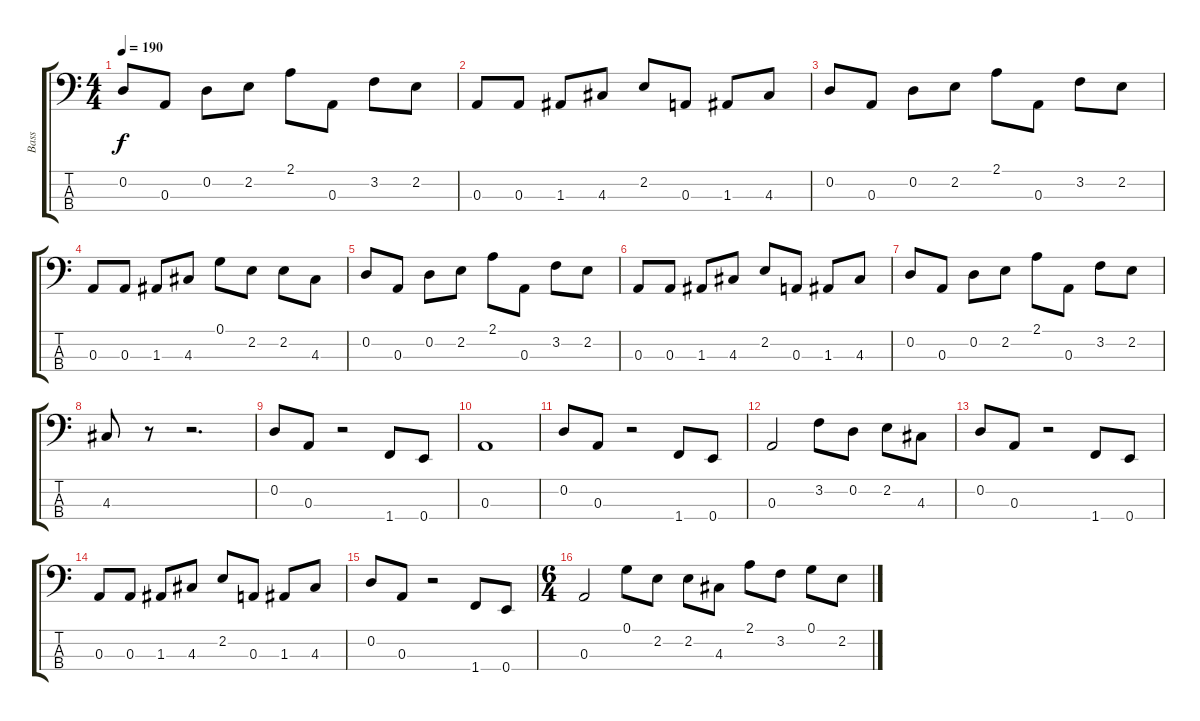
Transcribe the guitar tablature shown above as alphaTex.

\track ("Bass" "Bass") {instrument electricbassfinger}
\staff {score tabs}
\tuning (G2 D2 A1 E1) {hide}
\ts (4 4)
\tempo 190
\clef f4
\ks c
0.2.8{dy f instrument electricbassfinger} 0.3.8 0.2.8 2.2.8 2.1.8 0.3.8 3.2.8 2.2.8 |
0.3.8 0.3.8 1.3.8 4.3.8 2.2.8 0.3.8 1.3.8 4.3.8 |
0.2.8 0.3.8 0.2.8 2.2.8 2.1.8 0.3.8 3.2.8 2.2.8 |
0.3.8 0.3.8 1.3.8 4.3.8 0.1.8 2.2.8 2.2.8 4.3.8 |
0.2.8 0.3.8 0.2.8 2.2.8 2.1.8 0.3.8 3.2.8 2.2.8 |
0.3.8 0.3.8 1.3.8 4.3.8 2.2.8 0.3.8 1.3.8 4.3.8 |
0.2.8 0.3.8 0.2.8 2.2.8 2.1.8 0.3.8 3.2.8 2.2.8 |
4.3.8 r.8 r.2{d} |
0.2.8 0.3.8 r.2 1.4.8 0.4.8 |
0.3.1 |
0.2.8 0.3.8 r.2 1.4.8 0.4.8 |
0.3.2 3.2.8 0.2.8 2.2.8 4.3.8 |
0.2.8 0.3.8 r.2 1.4.8 0.4.8 |
0.3.8 0.3.8 1.3.8 4.3.8 2.2.8 0.3.8 1.3.8 4.3.8 |
0.2.8 0.3.8 r.2 1.4.8 0.4.8 |
\ts (6 4)
0.3.2 0.1.8 2.2.8 2.2.8 4.3.8 2.1.8 3.2.8 0.1.8 2.2.8
